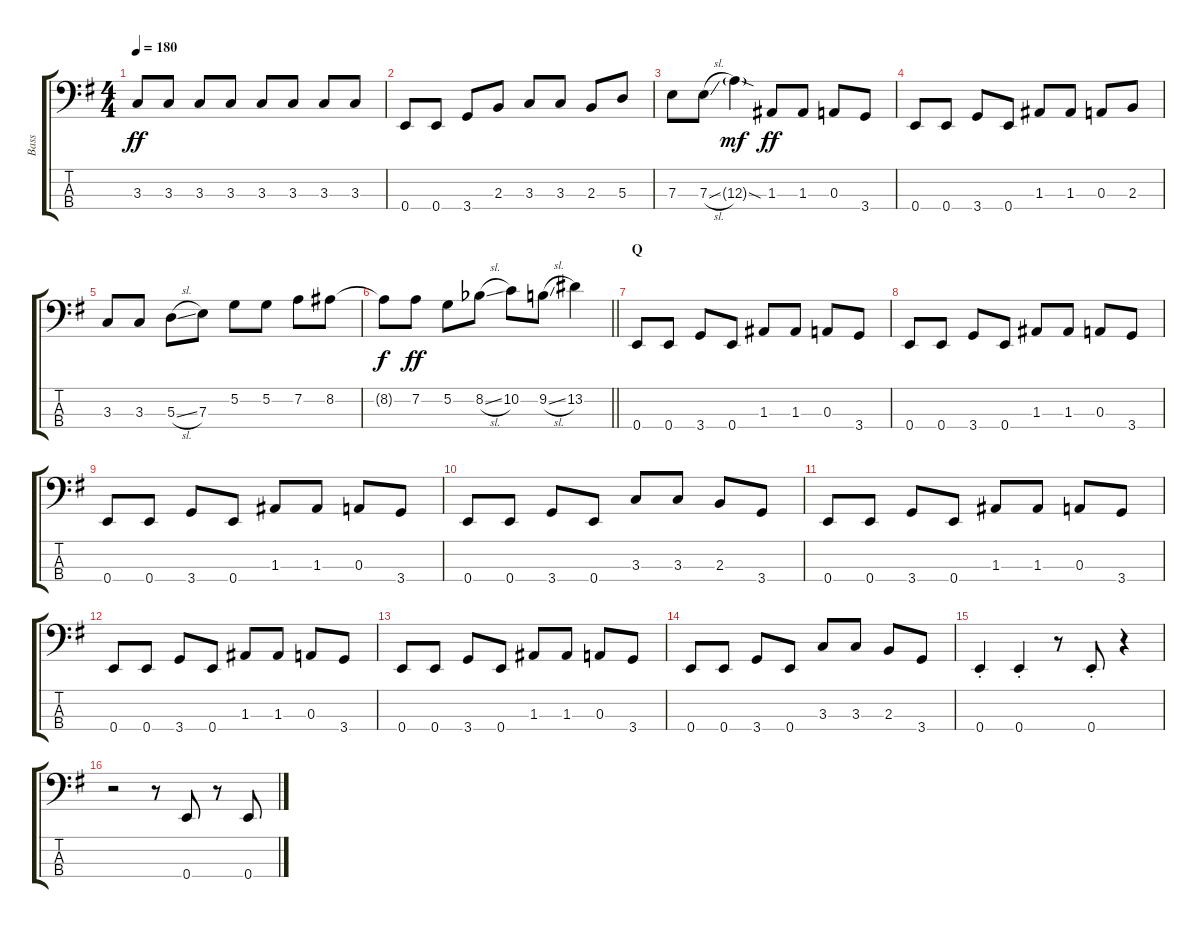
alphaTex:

\track ("Bass" "Bass") {instrument electricbasspick}
\staff {score tabs}
\tuning (G2 D2 A1 E1) {hide}
\ts (4 4)
\tempo 180
\clef f4
\ks g
3.3.8{dy ff} 3.3.8 3.3.8 3.3.8 3.3.8 3.3.8 3.3.8 3.3.8 |
0.4.8 0.4.8 3.4.8 2.3.8 3.3.8 3.3.8 2.3.8 5.3.8 |
7.3.8 7.3{sl}.8 12.3{sod g}.4{dy mf} 1.3.8{dy ff} 1.3.8 0.3.8 3.4.8 |
0.4.8 0.4.8 3.4.8 0.4.8 1.3.8 1.3.8 0.3.8 2.3.8 |
3.3.8 3.3.8 5.3{sl}.8 7.3.8 5.2.8 5.2.8 7.2.8 8.2.8 |
\barLineRight lightlight
8.2{t}.8{dy f} 7.2.8{dy ff} 5.2.8 8.2{sl acc b}.8 10.2.8 9.2{sl}.8 13.2.4 |
\section ("" "Q")
0.4.8 0.4.8 3.4.8 0.4.8 1.3.8 1.3.8 0.3.8 3.4.8 |
0.4.8 0.4.8 3.4.8 0.4.8 1.3.8 1.3.8 0.3.8 3.4.8 |
0.4.8 0.4.8 3.4.8 0.4.8 1.3.8 1.3.8 0.3.8 3.4.8 |
0.4.8 0.4.8 3.4.8 0.4.8 3.3.8 3.3.8 2.3.8 3.4.8 |
0.4.8 0.4.8 3.4.8 0.4.8 1.3.8 1.3.8 0.3.8 3.4.8 |
0.4.8 0.4.8 3.4.8 0.4.8 1.3.8 1.3.8 0.3.8 3.4.8 |
0.4.8 0.4.8 3.4.8 0.4.8 1.3.8 1.3.8 0.3.8 3.4.8 |
0.4.8 0.4.8 3.4.8 0.4.8 3.3.8 3.3.8 2.3.8 3.4.8 |
0.4{st}.4 0.4{st}.4 r.8 0.4{st}.8 r.4 |
r.2 r.8 0.4.8 r.8 0.4.8
